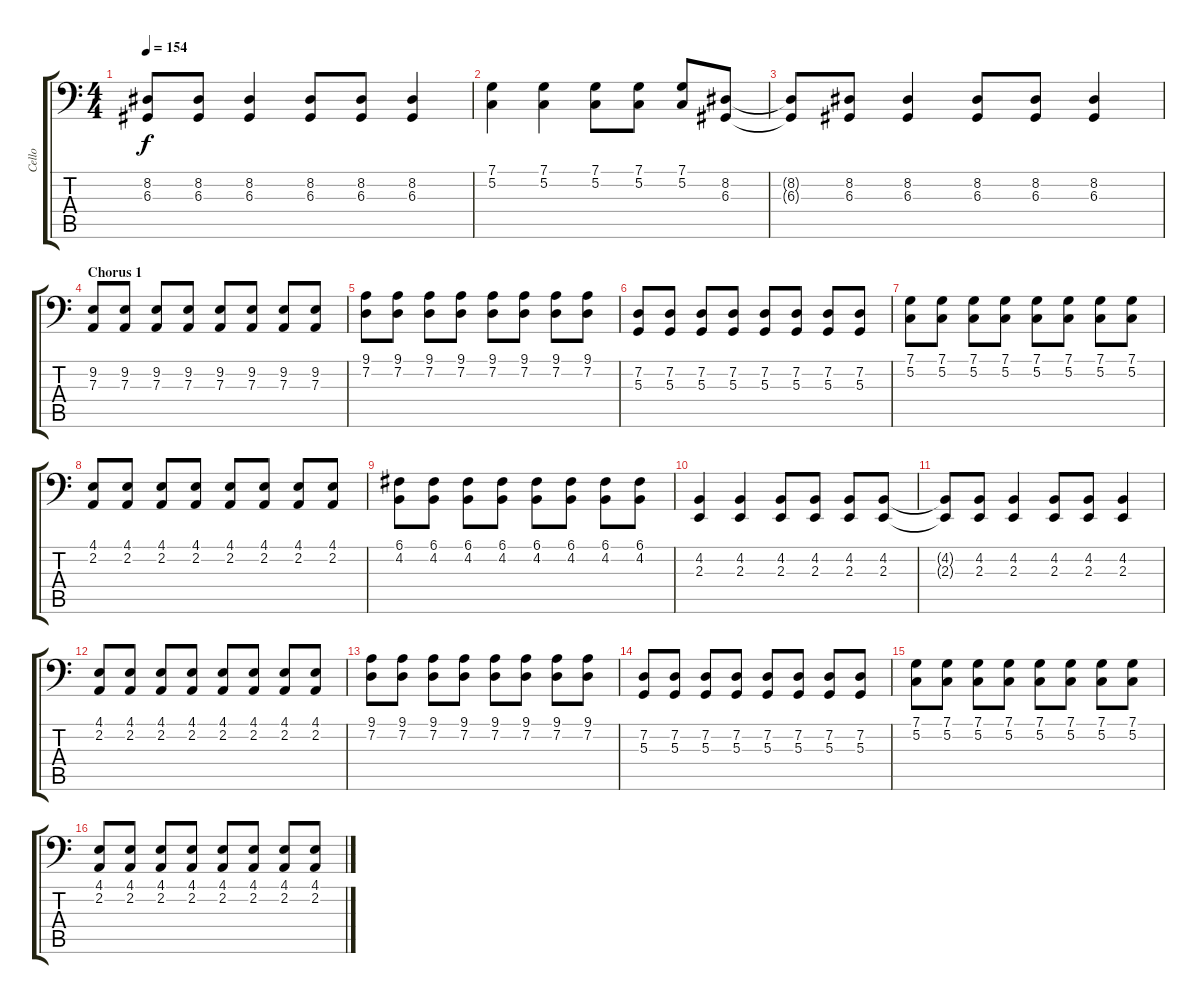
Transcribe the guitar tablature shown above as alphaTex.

\track ("Cello" "Cello") {instrument cello}
\staff {score tabs}
\tuning (C3 G2 D2 A1 E1 B0) {hide}
\ts (4 4)
\tempo 154
\clef f4
\ks c
(8.2{t} 6.3{t}).8{dy f} (8.2 6.3).8 (8.2 6.3).4 (8.2 6.3).8 (8.2 6.3).8 (8.2 6.3).4 |
(7.1 5.2).4 (7.1 5.2).4 (7.1 5.2).8 (7.1 5.2).8 (7.1 5.2).8 (8.2 6.3).8 |
(8.2{t} 6.3{t}).8 (8.2 6.3).8 (8.2 6.3).4 (8.2 6.3).8 (8.2 6.3).8 (8.2 6.3).4 |
\section ("" "Chorus 1")
(9.2 7.3).8 (9.2 7.3).8 (9.2 7.3).8 (9.2 7.3).8 (9.2 7.3).8 (9.2 7.3).8 (9.2 7.3).8 (9.2 7.3).8 |
(9.1 7.2).8 (9.1 7.2).8 (9.1 7.2).8 (9.1 7.2).8 (9.1 7.2).8 (9.1 7.2).8 (9.1 7.2).8 (9.1 7.2).8 |
(7.2 5.3).8 (7.2 5.3).8 (7.2 5.3).8 (7.2 5.3).8 (7.2 5.3).8 (7.2 5.3).8 (7.2 5.3).8 (7.2 5.3).8 |
(7.1 5.2).8 (7.1 5.2).8 (7.1 5.2).8 (7.1 5.2).8 (7.1 5.2).8 (7.1 5.2).8 (7.1 5.2).8 (7.1 5.2).8 |
(4.1 2.2).8 (4.1 2.2).8 (4.1 2.2).8 (4.1 2.2).8 (4.1 2.2).8 (4.1 2.2).8 (4.1 2.2).8 (4.1 2.2).8 |
(6.1 4.2).8 (6.1 4.2).8 (6.1 4.2).8 (6.1 4.2).8 (6.1 4.2).8 (6.1 4.2).8 (6.1 4.2).8 (6.1 4.2).8 |
(4.2 2.3).4 (4.2 2.3).4 (4.2 2.3).8 (4.2 2.3).8 (4.2 2.3).8 (4.2 2.3).8 |
(4.2{t} 2.3{t}).8 (4.2 2.3).8 (4.2 2.3).4 (4.2 2.3).8 (4.2 2.3).8 (4.2 2.3).4 |
(4.1 2.2).8 (4.1 2.2).8 (4.1 2.2).8 (4.1 2.2).8 (4.1 2.2).8 (4.1 2.2).8 (4.1 2.2).8 (4.1 2.2).8 |
(9.1 7.2).8 (9.1 7.2).8 (9.1 7.2).8 (9.1 7.2).8 (9.1 7.2).8 (9.1 7.2).8 (9.1 7.2).8 (9.1 7.2).8 |
(7.2 5.3).8 (7.2 5.3).8 (7.2 5.3).8 (7.2 5.3).8 (7.2 5.3).8 (7.2 5.3).8 (7.2 5.3).8 (7.2 5.3).8 |
(7.1 5.2).8 (7.1 5.2).8 (7.1 5.2).8 (7.1 5.2).8 (7.1 5.2).8 (7.1 5.2).8 (7.1 5.2).8 (7.1 5.2).8 |
(4.1 2.2).8 (4.1 2.2).8 (4.1 2.2).8 (4.1 2.2).8 (4.1 2.2).8 (4.1 2.2).8 (4.1 2.2).8 (4.1 2.2).8
